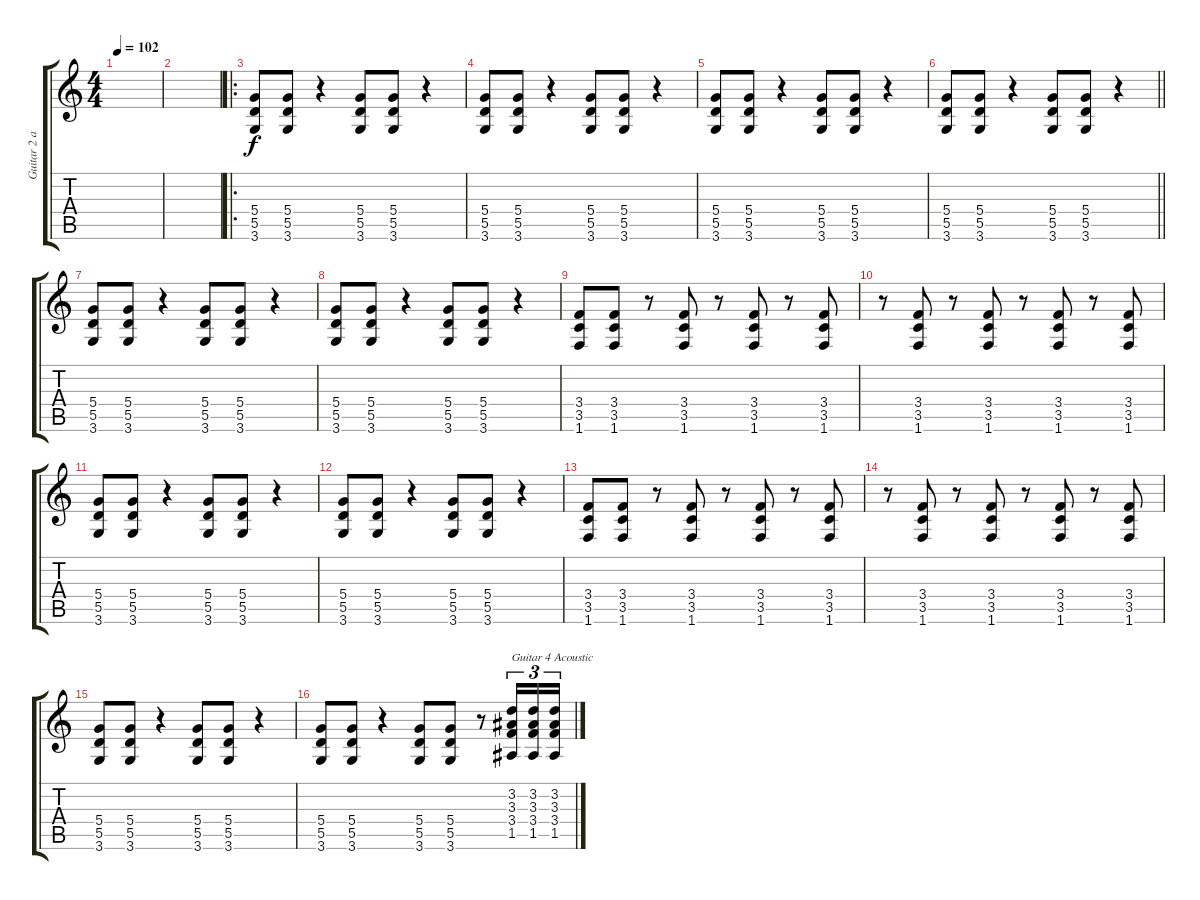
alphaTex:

\track ("Guitar 2 and 4" "Guitar 2 a") {instrument acousticguitarnylon}
\staff {score tabs}
\tuning (E4 B3 G3 D3 A2 E2) {hide}
\ts (4 4)
\tempo 102
\clef g2
\ks c
|
|
\ro
(5.4 5.5 3.6).8 (5.4 5.5 3.6).8 r.4 (5.4 5.5 3.6).8 (5.4 5.5 3.6).8 r.4 |
(5.4 5.5 3.6).8 (5.4 5.5 3.6).8 r.4 (5.4 5.5 3.6).8 (5.4 5.5 3.6).8 r.4 |
(5.4 5.5 3.6).8 (5.4 5.5 3.6).8 r.4 (5.4 5.5 3.6).8 (5.4 5.5 3.6).8 r.4 |
\barLineRight lightlight
(5.4 5.5 3.6).8 (5.4 5.5 3.6).8 r.4 (5.4 5.5 3.6).8 (5.4 5.5 3.6).8 r.4 |
(5.4 5.5 3.6).8 (5.4 5.5 3.6).8 r.4 (5.4 5.5 3.6).8 (5.4 5.5 3.6).8 r.4 |
(5.4 5.5 3.6).8 (5.4 5.5 3.6).8 r.4 (5.4 5.5 3.6).8 (5.4 5.5 3.6).8 r.4 |
(3.4 3.5 1.6).8 (3.4 3.5 1.6).8 r.8 (3.4 3.5 1.6).8 r.8 (3.4 3.5 1.6).8 r.8 (3.4 3.5 1.6).8 |
r.8 (3.4 3.5 1.6).8 r.8 (3.4 3.5 1.6).8 r.8 (3.4 3.5 1.6).8 r.8 (3.4 3.5 1.6).8 |
(5.4 5.5 3.6).8 (5.4 5.5 3.6).8 r.4 (5.4 5.5 3.6).8 (5.4 5.5 3.6).8 r.4 |
(5.4 5.5 3.6).8 (5.4 5.5 3.6).8 r.4 (5.4 5.5 3.6).8 (5.4 5.5 3.6).8 r.4 |
(3.4 3.5 1.6).8 (3.4 3.5 1.6).8 r.8 (3.4 3.5 1.6).8 r.8 (3.4 3.5 1.6).8 r.8 (3.4 3.5 1.6).8 |
r.8 (3.4 3.5 1.6).8 r.8 (3.4 3.5 1.6).8 r.8 (3.4 3.5 1.6).8 r.8 (3.4 3.5 1.6).8 |
(5.4 5.5 3.6).8 (5.4 5.5 3.6).8 r.4 (5.4 5.5 3.6).8 (5.4 5.5 3.6).8 r.4 |
(5.4 5.5 3.6).8 (5.4 5.5 3.6).8 r.4 (5.4 5.5 3.6).8 (5.4 5.5 3.6).8 r.8 (3.2 3.3 3.4 1.5).16{tu (3 2) txt "Guitar 4 Acoustic"} (3.2 3.3 3.4 1.5).16{tu (3 2)} (3.2 3.3 3.4 1.5).16{tu (3 2)}
